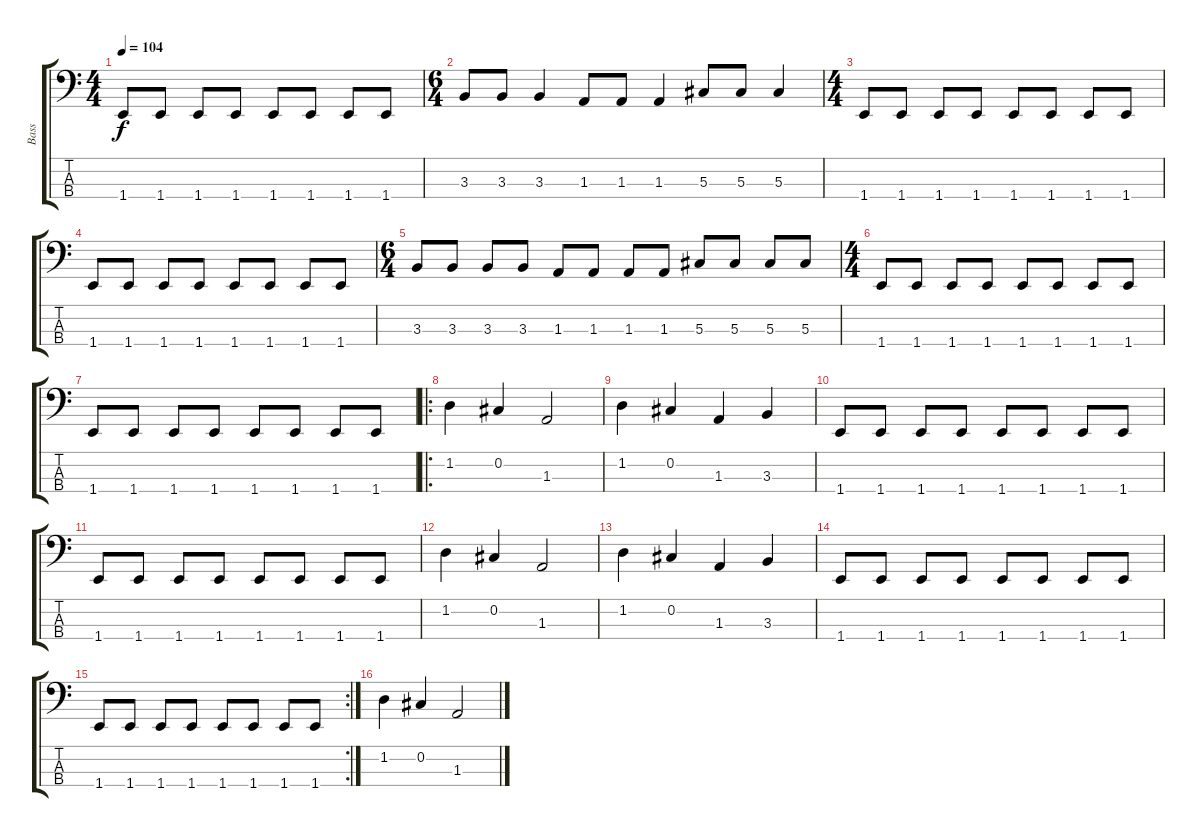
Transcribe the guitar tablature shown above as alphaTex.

\track ("Bass" "Bass") {instrument electricbasspick}
\staff {score tabs}
\tuning (Gb2 Db2 Ab1 Eb1) {hide}
\ts (4 4)
\tempo 104
\clef f4
\ks c
1.4.8{dy f} 1.4.8 1.4.8 1.4.8 1.4.8 1.4.8 1.4.8 1.4.8 |
\ts (6 4)
3.3.8 3.3.8 3.3.4 1.3.8 1.3.8 1.3.4 5.3.8 5.3.8 5.3.4 |
\ts (4 4)
1.4.8 1.4.8 1.4.8 1.4.8 1.4.8 1.4.8 1.4.8 1.4.8 |
1.4.8 1.4.8 1.4.8 1.4.8 1.4.8 1.4.8 1.4.8 1.4.8 |
\ts (6 4)
3.3.8 3.3.8 3.3.8 3.3.8 1.3.8 1.3.8 1.3.8 1.3.8 5.3.8 5.3.8 5.3.8 5.3.8 |
\ts (4 4)
1.4.8 1.4.8 1.4.8 1.4.8 1.4.8 1.4.8 1.4.8 1.4.8 |
1.4.8 1.4.8 1.4.8 1.4.8 1.4.8 1.4.8 1.4.8 1.4.8 |
\ro
1.2.4 0.2.4 1.3.2 |
1.2.4 0.2.4 1.3.4 3.3.4 |
1.4.8 1.4.8 1.4.8 1.4.8 1.4.8 1.4.8 1.4.8 1.4.8 |
1.4.8 1.4.8 1.4.8 1.4.8 1.4.8 1.4.8 1.4.8 1.4.8 |
1.2.4 0.2.4 1.3.2 |
1.2.4 0.2.4 1.3.4 3.3.4 |
1.4.8 1.4.8 1.4.8 1.4.8 1.4.8 1.4.8 1.4.8 1.4.8 |
\rc 2
1.4.8 1.4.8 1.4.8 1.4.8 1.4.8 1.4.8 1.4.8 1.4.8 |
1.2.4 0.2.4 1.3.2
